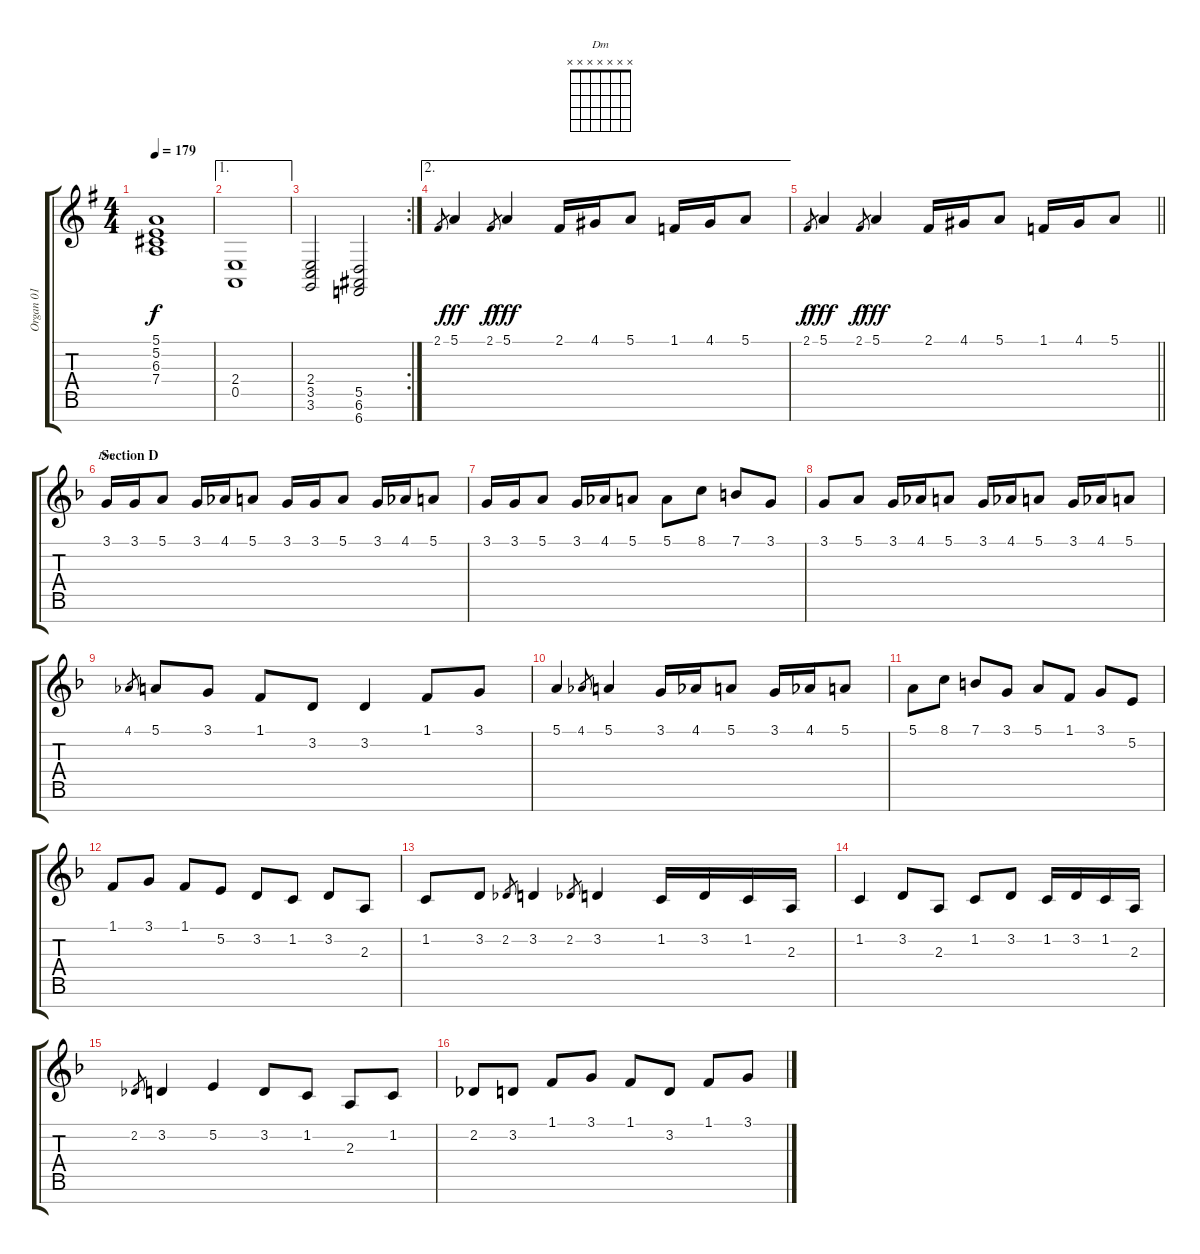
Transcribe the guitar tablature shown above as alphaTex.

\track ("Organ 01" "Organ 01") {instrument drawbarorgan}
\staff {score tabs}
\tuning (E4 B3 G3 D3 A2 E2 B1) {hide}
\chord ("Dm" x x x x x x x)
\ts (4 4)
\tempo 179
\clef g2
\ks g
(5.1 5.2{t} 6.3{t} 7.4{t}).1{dy f} |
\ae 1
(2.4 0.5).1 |
\rc 2
(2.4 3.5 3.6).2 (5.5 6.6 6.7).2 |
\ae 2
2.1.8{gr} 5.1.4{dy fff} 2.1.8{gr dy f} 5.1.4{dy fff} 2.1.16 4.1.16 5.1.8 1.1.16 4.1.16 5.1.8 |
\barLineRight lightlight
2.1.8{gr dy f} 5.1.4{dy fff} 2.1.8{gr dy f} 5.1.4{dy fff} 2.1.16 4.1.16 5.1.8 1.1.16 4.1.16 5.1.8 |
\section ("" "Section D")
\ks dminor
3.1.16{ch "Dm" volume 15 instrument drawbarorgan} 3.1.16 5.1.8 3.1.16 4.1.16 5.1.8 3.1.16 3.1.16 5.1.8 3.1.16 4.1.16 5.1.8 |
3.1.16 3.1.16 5.1.8 3.1.16 4.1.16 5.1.8 5.1.8 8.1.8 7.1.8 3.1.8 |
3.1.8 5.1.8 3.1.16 4.1.16 5.1.8 3.1.16 4.1.16 5.1.8 3.1.16 4.1.16 5.1.8 |
4.1.8{gr} 5.1.8 3.1.8 1.1.8 3.2.8 3.2.4 1.1.8 3.1.8 |
5.1.4 4.1.8{gr} 5.1.4 3.1.16 4.1.16 5.1.8 3.1.16 4.1.16 5.1.8 |
5.1.8 8.1.8 7.1.8 3.1.8 5.1.8 1.1.8 3.1.8 5.2.8 |
1.1.8 3.1.8 1.1.8 5.2.8 3.2.8 1.2.8 3.2.8 2.3.8 |
1.2.8 3.2.8 2.2.8{gr} 3.2.4 2.2.8{gr} 3.2.4 1.2.16 3.2.16 1.2.16 2.3.16 |
1.2.4 3.2.8 2.3.8 1.2.8 3.2.8 1.2.16 3.2.16 1.2.16 2.3.16 |
2.2.8{gr} 3.2.4 5.2.4 3.2.8 1.2.8 2.3.8 1.2.8 |
2.2.8 3.2.8 1.1.8 3.1.8 1.1.8 3.2.8 1.1.8 3.1.8
